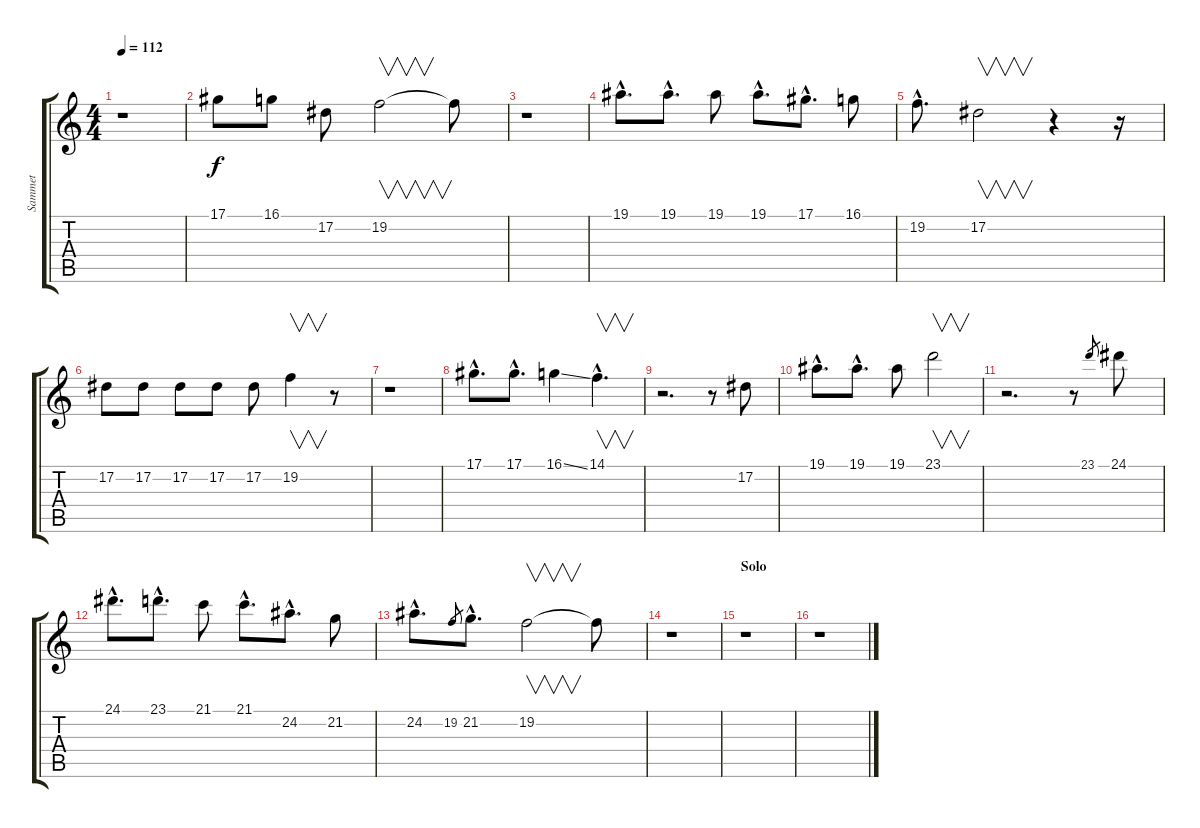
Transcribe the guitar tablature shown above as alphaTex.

\track ("Sammet" "Sammet") {instrument choiraahs}
\staff {score tabs}
\tuning (Eb4 Bb3 Gb3 Db3 Ab2 Eb2) {hide}
\ts (4 4)
\tempo 112
\clef g2
\ks c
r.1{dy f} |
17.1.8 16.1.8 17.2.8 19.2.2{v} 19.2{t}.8 |
r.1 |
19.1{hac}.8{d} 19.1{hac}.8{d} 19.1.8 19.1{hac}.8{d} 17.1{hac}.8{d} 16.1.8 |
19.2{hac}.8{d} 17.2.2{v} r.4 r.16 |
17.2.8 17.2.8 17.2.8 17.2.8 17.2.8 19.2.4{v} r.8 |
r.1 |
17.1{hac}.8{d} 17.1{hac}.8{d} 16.1{ss}.4 14.1{hac}.4{v d} |
r.2{d} r.8 17.2.8 |
19.1{hac}.8{d} 19.1{hac}.8{d} 19.1.8 23.1.2{v} |
r.2{d} r.8 23.1.8{gr} 24.1.8 |
24.1{hac}.8{d} 23.1{hac}.8{d} 21.1.8 21.1{hac}.8{d} 24.2{hac}.8{d} 21.2.8 |
24.2{hac}.8{d} 19.2.8{gr} 21.2{hac}.8{d} 19.2.2{v} 19.2{t}.8 |
r.1 |
\section ("" "Solo")
r.1 |
r.1
